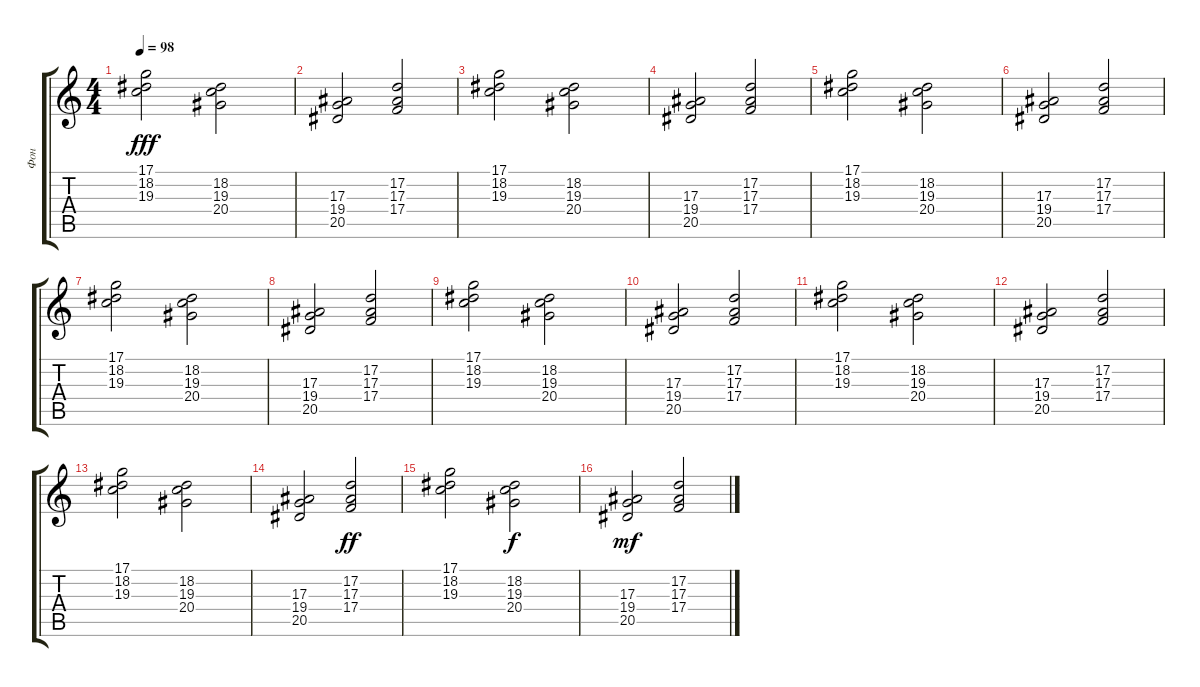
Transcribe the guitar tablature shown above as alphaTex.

\track ("Фон" "Фон") {instrument stringensemble1}
\staff {score tabs}
\tuning (D4 A3 F3 C3 G2 D2) {hide}
\ts (4 4)
\tempo 98
\clef g2
\ks c
(17.1 18.2 19.3).2{dy fff} (18.2 19.3 20.4).2 |
(17.3 19.4 20.5).2 (17.2 17.3 17.4).2 |
(17.1 18.2 19.3).2 (18.2 19.3 20.4).2 |
(17.3 19.4 20.5).2 (17.2 17.3 17.4).2 |
(17.1 18.2 19.3).2 (18.2 19.3 20.4).2 |
(17.3 19.4 20.5).2 (17.2 17.3 17.4).2 |
(17.1 18.2 19.3).2 (18.2 19.3 20.4).2 |
(17.3 19.4 20.5).2 (17.2 17.3 17.4).2 |
(17.1 18.2 19.3).2 (18.2 19.3 20.4).2 |
(17.3 19.4 20.5).2 (17.2 17.3 17.4).2 |
(17.1 18.2 19.3).2 (18.2 19.3 20.4).2 |
(17.3 19.4 20.5).2 (17.2 17.3 17.4).2 |
(17.1 18.2 19.3).2 (18.2 19.3 20.4).2 |
(17.3 19.4 20.5).2 (17.2 17.3 17.4).2{dy ff} |
(17.1 18.2 19.3).2 (18.2 19.3 20.4).2{dy f} |
(17.3 19.4 20.5).2{dy mf} (17.2 17.3 17.4).2
